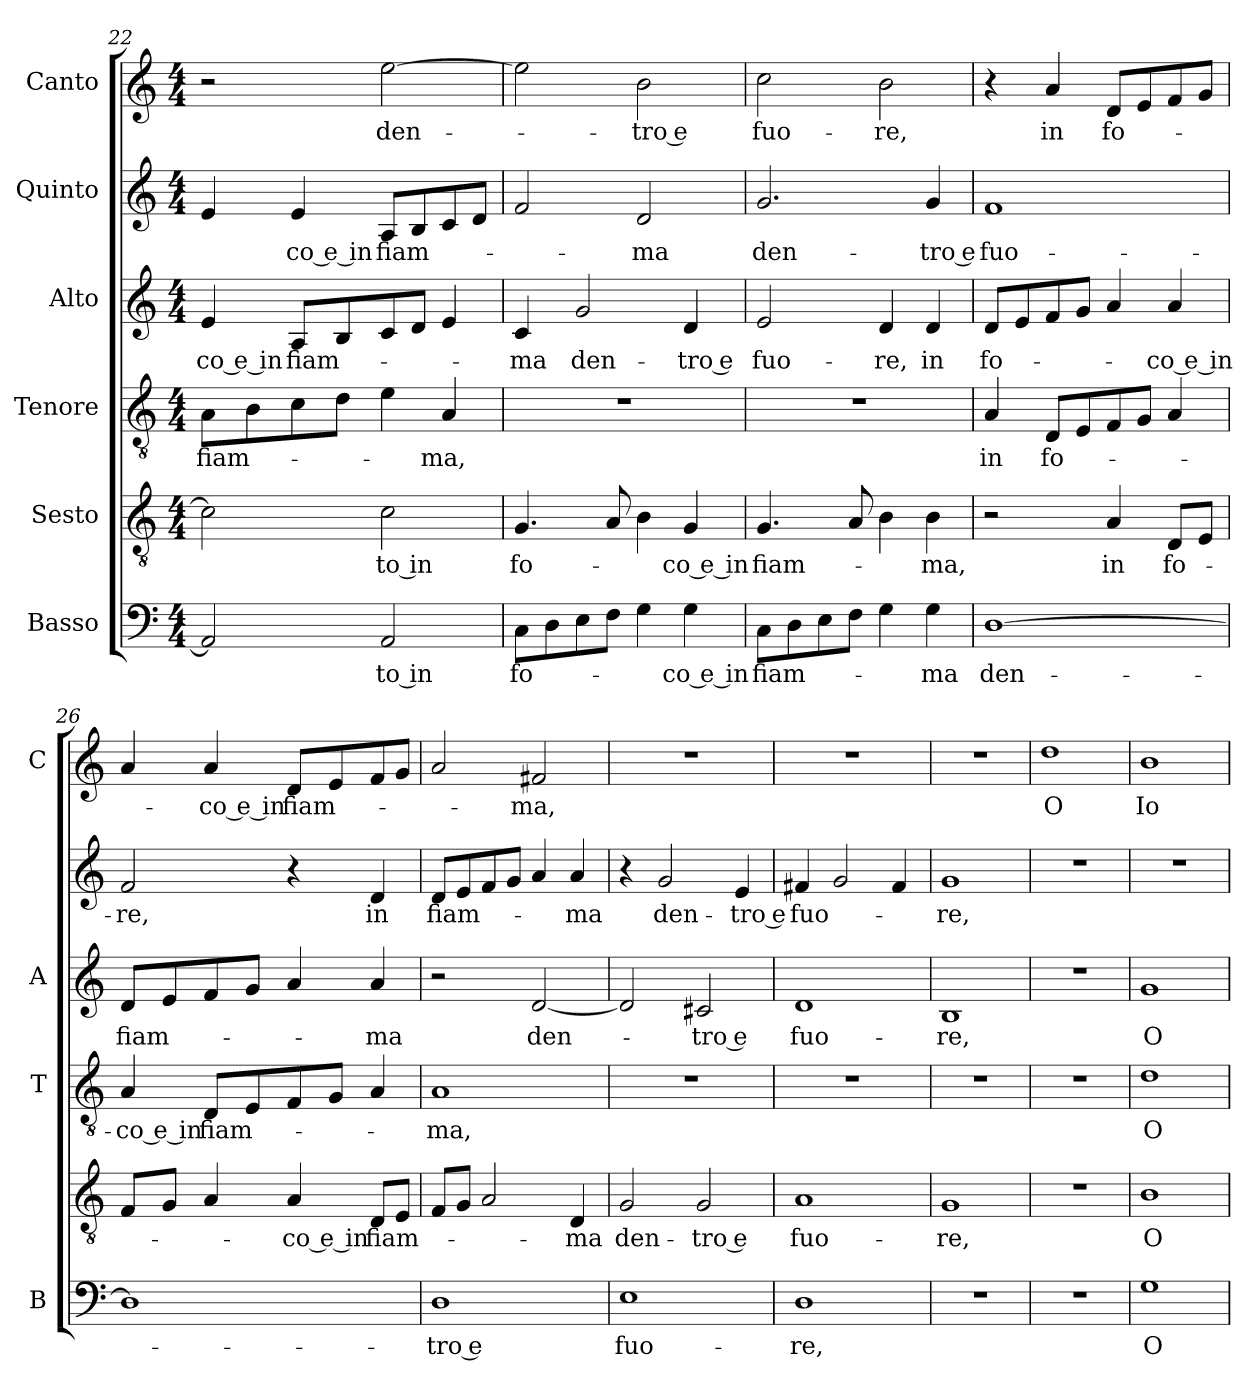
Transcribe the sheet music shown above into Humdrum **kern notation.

**kern	**text	**kern	**text	**kern	**text	**kern	**text	**kern	**text	**kern	**text
*part6	*part6	*part5	*part5	*part4	*part4	*part3	*part3	*part2	*part2	*part1	*part1
*staff6	*staff6	*staff5	*staff5	*staff4	*staff4	*staff3	*staff3	*staff2	*staff2	*staff1	*staff1
*I"Basso	*	*I"Sesto	*	*I"Tenore	*	*I"Alto	*	*I"Quinto	*	*I"Canto	*
*I'B	*	*	*	*I'T	*	*I'A	*	*	*	*I'C	*
*clefF4	*	*clefGv2	*	*clefGv2	*	*clefG2	*	*clefG2	*	*clefG2	*
*k[]	*	*k[]	*	*k[]	*	*k[]	*	*k[]	*	*k[]	*
*C:	*	*C:	*	*C:	*	*C:	*	*C:	*	*C:	*
*M4/4	*	*M4/4	*	*M4/4	*	*M4/4	*	*M4/4	*	*M4/4	*
=22	=22	=22	=22	=22	=22	=22	=22	=22	=22	=22	=22
!	!	!	!	!	!LO:LY:b	!	!LO:LY:b	!	!	!	!
2AA/]	.	2c\]	.	8A\L	fiam-	4e/	-co e in	4e/	.	2r	.
.	.	.	.	8B\	.	.	.	.	.	.	.
!	!	!	!	!	!	!	!LO:LY:b	!	!LO:LY:b	!	!
.	.	.	.	8c\	.	8A/L	fiam-	4e/	-co e in	.	.
.	.	.	.	8d\J	.	8B/	.	.	.	.	.
!	!LO:LY:b	!	!LO:LY:b	!	!	!	!	!	!LO:LY:b	!	!LO:LY:b
2AA/	-to in	2c\	-to in	4e\	.	8c/	.	8A/L	fiam-	[2ee\	den-
.	.	.	.	.	.	8d/J	.	8B/	.	.	.
!	!	!	!	!	!LO:LY:b	!	!	!	!	!	!
.	.	.	.	4A/	-ma,	4e/	.	8c/	.	.	.
.	.	.	.	.	.	.	.	8d/J	.	.	.
=23	=23	=23	=23	=23	=23	=23	=23	=23	=23	=23	=23
!	!LO:LY:b	!	!LO:LY:b	!	!	!	!LO:LY:b	!	!	!	!
8C\L	fo-	4.G/	fo-	1r	.	4c/	-ma	2f/	.	2ee\]	.
8D\	.	.	.	.	.	.	.	.	.	.	.
!	!	!	!	!	!	!	!LO:LY:b	!	!	!	!
8E\	.	.	.	.	.	2g/	den-	.	.	.	.
8F\J	.	8A/	.	.	.	.	.	.	.	.	.
!	!	!	!	!	!	!	!	!	!LO:LY:b	!	!LO:LY:b
4G\	.	4B\	.	.	.	.	.	2d/	-ma	2b\	-tro e
!	!LO:LY:b	!	!LO:LY:b	!	!	!	!LO:LY:b	!	!	!	!
4G\	-co e in	4G/	-co e in	.	.	4d/	-tro e	.	.	.	.
=24	=24	=24	=24	=24	=24	=24	=24	=24	=24	=24	=24
!	!LO:LY:b	!	!LO:LY:b	!	!	!	!LO:LY:b	!	!LO:LY:b	!	!LO:LY:b
8C\L	fiam-	4.G/	fiam-	1r	.	2e/	fuo-	2.g/	den-	2cc\	fuo-
8D\	.	.	.	.	.	.	.	.	.	.	.
8E\	.	.	.	.	.	.	.	.	.	.	.
8F\J	.	8A/	.	.	.	.	.	.	.	.	.
!	!	!	!	!	!	!	!LO:LY:b	!	!	!	!LO:LY:b
4G\	.	4B\	.	.	.	4d/	-re,	.	.	2b\	-re,
!	!LO:LY:b	!	!LO:LY:b	!	!	!	!LO:LY:b	!	!LO:LY:b	!	!
4G\	-ma	4B\	-ma,	.	.	4d/	in	4g/	-tro e	.	.
=25	=25	=25	=25	=25	=25	=25	=25	=25	=25	=25	=25
!	!LO:LY:b	!	!	!	!LO:LY:b	!	!LO:LY:b	!	!LO:LY:b	!	!
[1D	den-	2r	.	4A/	in	8d/L	fo-	1f	fuo-	4r	.
.	.	.	.	.	.	8e/	.	.	.	.	.
!	!	!	!	!	!LO:LY:b	!	!	!	!	!	!LO:LY:b
.	.	.	.	8D/L	fo-	8f/	.	.	.	4a/	in
.	.	.	.	8E/	.	8g/J	.	.	.	.	.
!	!	!	!LO:LY:b	!	!	!	!	!	!	!	!LO:LY:b
.	.	4A/	in	8F/	.	4a/	.	.	.	8d/L	fo-
.	.	.	.	8G/J	.	.	.	.	.	8e/	.
!	!	!	!LO:LY:b	!	!	!	!LO:LY:b	!	!	!	!
.	.	8D/L	fo-	4A/	.	4a/	-co e in	.	.	8f/	.
.	.	8E/J	.	.	.	.	.	.	.	8g/J	.
=26	=26	=26	=26	=26	=26	=26	=26	=26	=26	=26	=26
!	!	!	!	!	!LO:LY:b	!	!LO:LY:b	!	!LO:LY:b	!	!
1D]	.	8F/L	.	4A/	-co e in	8d/L	fiam-	2f/	-re,	4a/	.
.	.	8G/J	.	.	.	8e/	.	.	.	.	.
!	!	!	!	!	!LO:LY:b	!	!	!	!	!	!LO:LY:b
.	.	4A/	.	8D/L	fiam-	8f/	.	.	.	4a/	-co e in
.	.	.	.	8E/	.	8g/J	.	.	.	.	.
!	!	!	!LO:LY:b	!	!	!	!	!	!	!	!LO:LY:b
.	.	4A/	-co e in	8F/	.	4a/	.	4r	.	8d/L	fiam-
.	.	.	.	8G/J	.	.	.	.	.	8e/	.
!	!	!	!LO:LY:b	!	!	!	!LO:LY:b	!	!LO:LY:b	!	!
.	.	8D/L	fiam-	4A/	.	4a/	-ma	4d/	in	8f/	.
.	.	8E/J	.	.	.	.	.	.	.	8g/J	.
!!LO:LB:g=z
=27	=27	=27	=27	=27	=27	=27	=27	=27	=27	=27	=27
!	!LO:LY:b	!	!	!	!LO:LY:b	!	!	!	!LO:LY:b	!	!
1D	-tro e	8F/L	.	1A	-ma,	2r	.	8d/L	fiam-	2a/	.
.	.	8G/J	.	.	.	.	.	8e/	.	.	.
.	.	2A/	.	.	.	.	.	8f/	.	.	.
.	.	.	.	.	.	.	.	8g/J	.	.	.
!	!	!	!	!	!	!	!LO:LY:b	!	!	!	!LO:LY:b
.	.	.	.	.	.	[2d/	den-	4a/	.	2f#X/	-ma,
!	!	!	!LO:LY:b	!	!	!	!	!	!LO:LY:b	!	!
.	.	4D/	-ma	.	.	.	.	4a/	-ma	.	.
=28	=28	=28	=28	=28	=28	=28	=28	=28	=28	=28	=28
!	!LO:LY:b	!	!LO:LY:b	!	!	!	!	!	!	!	!
1E	fuo-	2G/	den-	1r	.	2d/]	.	4r	.	1r	.
!	!	!	!	!	!	!	!	!	!LO:LY:b	!	!
.	.	.	.	.	.	.	.	2g/	den-	.	.
!	!	!	!LO:LY:b	!	!	!	!LO:LY:b	!	!	!	!
.	.	2G/	-tro e	.	.	2c#X/	-tro e	.	.	.	.
!	!	!	!	!	!	!	!	!	!LO:LY:b	!	!
.	.	.	.	.	.	.	.	4e/	-tro e	.	.
=29	=29	=29	=29	=29	=29	=29	=29	=29	=29	=29	=29
!	!LO:LY:b	!	!LO:LY:b	!	!	!	!LO:LY:b	!	!LO:LY:b	!	!
1D	-re,	1A	fuo-	1r	.	1d	fuo-	4f#X/	fuo-	1r	.
.	.	.	.	.	.	.	.	2g/	.	.	.
.	.	.	.	.	.	.	.	4f#/	.	.	.
=30	=30	=30	=30	=30	=30	=30	=30	=30	=30	=30	=30
!	!	!	!LO:LY:b	!	!	!	!LO:LY:b	!	!LO:LY:b	!	!
1r	.	1G	-re,	1r	.	1B	-re,	1g	-re,	1r	.
=31	=31	=31	=31	=31	=31	=31	=31	=31	=31	=31	=31
!	!	!	!	!	!	!	!	!	!	!	!LO:LY:b
1r	.	1r	.	1r	.	1r	.	1r	.	1dd	O
=32	=32	=32	=32	=32	=32	=32	=32	=32	=32	=32	=32
!	!LO:LY:b	!	!LO:LY:b	!	!LO:LY:b	!	!LO:LY:b	!	!	!	!LO:LY:b
1G	O	1B	O	1d	O	1g	O	1r	.	1b	Io
=	=	=	=	=	=	=	=	=	=	=	=
*-	*-	*-	*-	*-	*-	*-	*-	*-	*-	*-	*-
